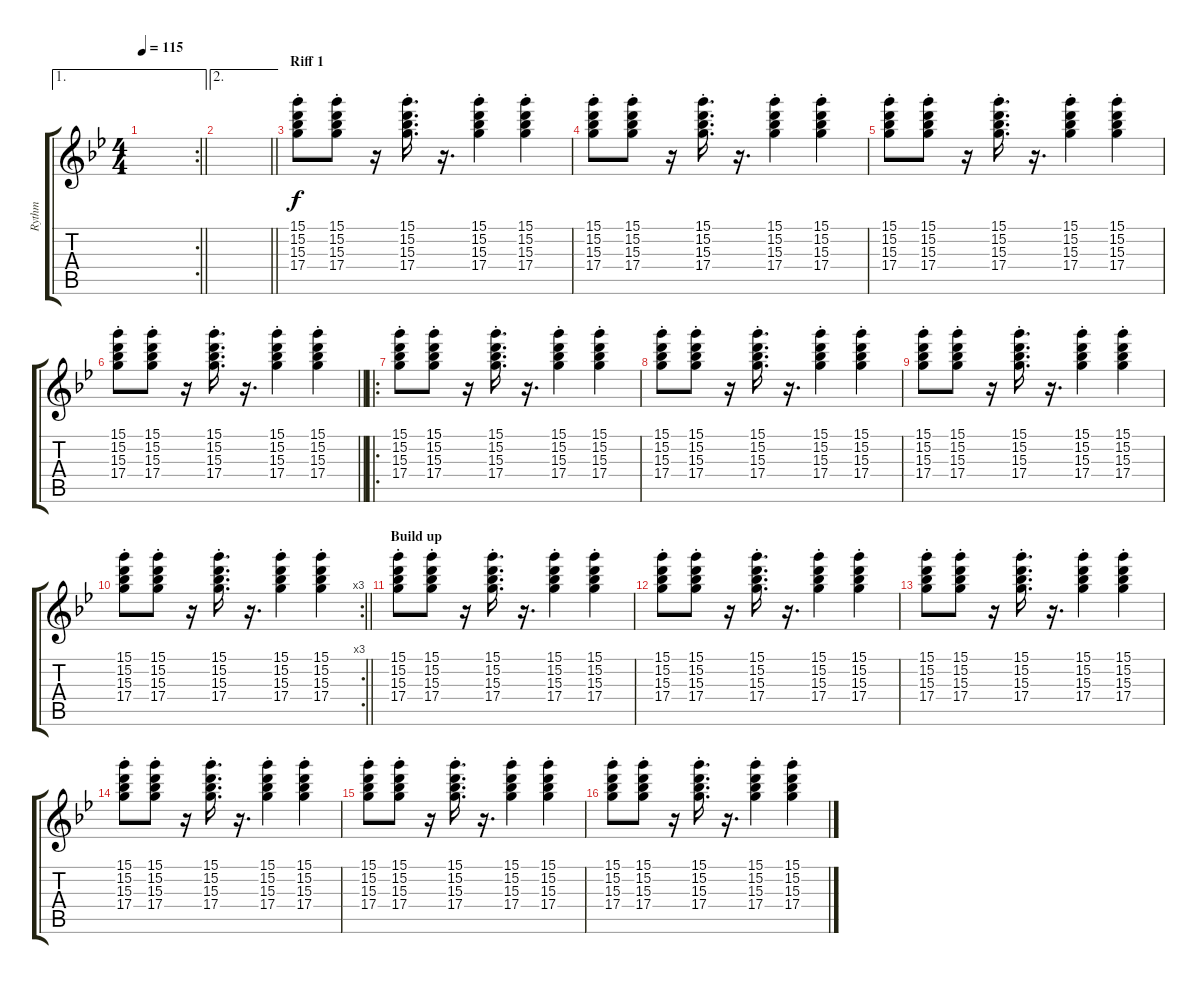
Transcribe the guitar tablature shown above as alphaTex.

\track ("Rythm" "Rythm") {instrument overdrivenguitar}
\staff {score tabs}
\tuning (E4 B3 G3 D3 A2 E2) {hide}
\ae 1
\rc 2
\ts (4 4)
\tempo 115
\clef g2
\barLineRight lightlight
\ks gminor
|
\ae 2
\barLineRight lightlight
|
\section ("" "Riff 1")
(15.1{st} 15.2{st} 15.3{st} 17.4{st}).8 (15.1{st} 15.2{st} 15.3{st} 17.4{st}).8 r.16 (15.1{st} 15.2{st} 15.3{st} 17.4{st}).16{d} r.16{d} (15.1{st} 15.2{st} 15.3{st} 17.4{st}).4 (15.1{st} 15.2{st} 15.3{st} 17.4{st}).4 |
(15.1{st} 15.2{st} 15.3{st} 17.4{st}).8 (15.1{st} 15.2{st} 15.3{st} 17.4{st}).8 r.16 (15.1{st} 15.2{st} 15.3{st} 17.4{st}).16{d} r.16{d} (15.1{st} 15.2{st} 15.3{st} 17.4{st}).4 (15.1{st} 15.2{st} 15.3{st} 17.4{st}).4 |
(15.1{st} 15.2{st} 15.3{st} 17.4{st}).8 (15.1{st} 15.2{st} 15.3{st} 17.4{st}).8 r.16 (15.1{st} 15.2{st} 15.3{st} 17.4{st}).16{d} r.16{d} (15.1{st} 15.2{st} 15.3{st} 17.4{st}).4 (15.1{st} 15.2{st} 15.3{st} 17.4{st}).4 |
\barLineRight lightlight
(15.1{st} 15.2{st} 15.3{st} 17.4{st}).8 (15.1{st} 15.2{st} 15.3{st} 17.4{st}).8 r.16 (15.1{st} 15.2{st} 15.3{st} 17.4{st}).16{d} r.16{d} (15.1{st} 15.2{st} 15.3{st} 17.4{st}).4 (15.1{st} 15.2{st} 15.3{st} 17.4{st}).4 |
\ro
(15.1{st} 15.2{st} 15.3{st} 17.4{st}).8 (15.1{st} 15.2{st} 15.3{st} 17.4{st}).8 r.16 (15.1{st} 15.2{st} 15.3{st} 17.4{st}).16{d} r.16{d} (15.1{st} 15.2{st} 15.3{st} 17.4{st}).4 (15.1{st} 15.2{st} 15.3{st} 17.4{st}).4 |
(15.1{st} 15.2{st} 15.3{st} 17.4{st}).8 (15.1{st} 15.2{st} 15.3{st} 17.4{st}).8 r.16 (15.1{st} 15.2{st} 15.3{st} 17.4{st}).16{d} r.16{d} (15.1{st} 15.2{st} 15.3{st} 17.4{st}).4 (15.1{st} 15.2{st} 15.3{st} 17.4{st}).4 |
(15.1{st} 15.2{st} 15.3{st} 17.4{st}).8 (15.1{st} 15.2{st} 15.3{st} 17.4{st}).8 r.16 (15.1{st} 15.2{st} 15.3{st} 17.4{st}).16{d} r.16{d} (15.1{st} 15.2{st} 15.3{st} 17.4{st}).4 (15.1{st} 15.2{st} 15.3{st} 17.4{st}).4 |
\rc 3
\barLineRight lightlight
(15.1{st} 15.2{st} 15.3{st} 17.4{st}).8 (15.1{st} 15.2{st} 15.3{st} 17.4{st}).8 r.16 (15.1{st} 15.2{st} 15.3{st} 17.4{st}).16{d} r.16{d} (15.1{st} 15.2{st} 15.3{st} 17.4{st}).4 (15.1{st} 15.2{st} 15.3{st} 17.4{st}).4 |
\section ("" "Build up")
(15.1{st} 15.2{st} 15.3{st} 17.4{st}).8 (15.1{st} 15.2{st} 15.3{st} 17.4{st}).8 r.16 (15.1{st} 15.2{st} 15.3{st} 17.4{st}).16{d} r.16{d} (15.1{st} 15.2{st} 15.3{st} 17.4{st}).4 (15.1{st} 15.2{st} 15.3{st} 17.4{st}).4 |
(15.1{st} 15.2{st} 15.3{st} 17.4{st}).8 (15.1{st} 15.2{st} 15.3{st} 17.4{st}).8 r.16 (15.1{st} 15.2{st} 15.3{st} 17.4{st}).16{d} r.16{d} (15.1{st} 15.2{st} 15.3{st} 17.4{st}).4 (15.1{st} 15.2{st} 15.3{st} 17.4{st}).4 |
(15.1{st} 15.2{st} 15.3{st} 17.4{st}).8 (15.1{st} 15.2{st} 15.3{st} 17.4{st}).8 r.16 (15.1{st} 15.2{st} 15.3{st} 17.4{st}).16{d} r.16{d} (15.1{st} 15.2{st} 15.3{st} 17.4{st}).4 (15.1{st} 15.2{st} 15.3{st} 17.4{st}).4 |
(15.1{st} 15.2{st} 15.3{st} 17.4{st}).8 (15.1{st} 15.2{st} 15.3{st} 17.4{st}).8 r.16 (15.1{st} 15.2{st} 15.3{st} 17.4{st}).16{d} r.16{d} (15.1{st} 15.2{st} 15.3{st} 17.4{st}).4 (15.1{st} 15.2{st} 15.3{st} 17.4{st}).4 |
(15.1{st} 15.2{st} 15.3{st} 17.4{st}).8 (15.1{st} 15.2{st} 15.3{st} 17.4{st}).8 r.16 (15.1{st} 15.2{st} 15.3{st} 17.4{st}).16{d} r.16{d} (15.1{st} 15.2{st} 15.3{st} 17.4{st}).4 (15.1{st} 15.2{st} 15.3{st} 17.4{st}).4 |
(15.1{st} 15.2{st} 15.3{st} 17.4{st}).8 (15.1{st} 15.2{st} 15.3{st} 17.4{st}).8 r.16 (15.1{st} 15.2{st} 15.3{st} 17.4{st}).16{d} r.16{d} (15.1{st} 15.2{st} 15.3{st} 17.4{st}).4 (15.1{st} 15.2{st} 15.3{st} 17.4{st}).4
